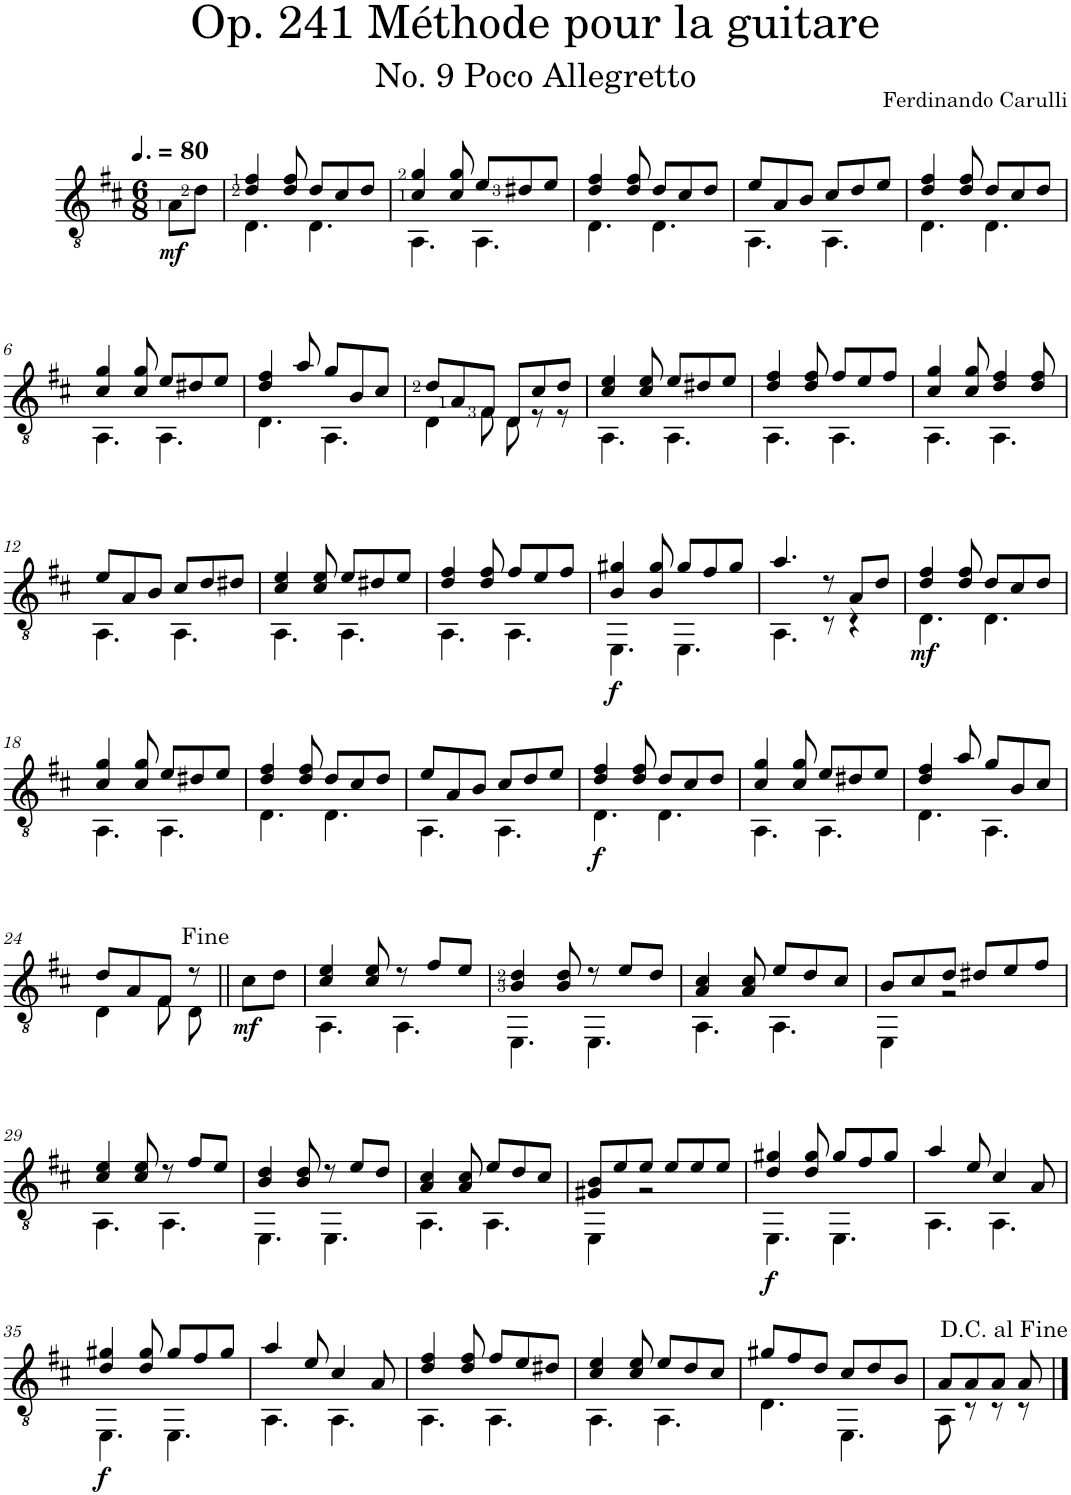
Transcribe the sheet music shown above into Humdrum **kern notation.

**kern	**dynam
*part1	*part1
*staff1	*staff1
*I"Classical Guitar	*
*clefGv2	*
*k[f#c#]	*
*D:	*
*M6/8	*
*MM120	*
=	=
!	!LO:DY:b
8A\L	mf
8d\J	.
=1	=1
*^	*
4d/ 4f#/	4.D\	.
8d/ 8f#/	.	.
8d/L	4.D\	.
8c#/	.	.
8d/J	.	.
=2	=2	=2
4c#/ 4g/	4.AA\	.
8c#/ 8g/	.	.
8e/L	4.AA\	.
8d#X/	.	.
8e/J	.	.
=3	=3	=3
4d/ 4f#/	4.D\	.
8d/ 8f#/	.	.
8d/L	4.D\	.
8c#/	.	.
8d/J	.	.
=4	=4	=4
8e/L	4.AA\	.
8A/	.	.
8B/J	.	.
8c#/L	4.AA\	.
8d/	.	.
8e/J	.	.
=5	=5	=5
4d/ 4f#/	4.D\	.
8d/ 8f#/	.	.
8d/L	4.D\	.
8c#/	.	.
8d/J	.	.
!!LO:LB:g=z	!!
=6	=6	=6
4c#/ 4g/	4.AA\	.
8c#/ 8g/	.	.
8e/L	4.AA\	.
8d#X/	.	.
8e/J	.	.
=7	=7	=7
4d/ 4f#/	4.D\	.
8a/	.	.
8g/L	4.AA\	.
8B/	.	.
8c#/J	.	.
=8	=8	=8
8d/L	4D\	.
8A/	.	.
8F#/J	8F#\	.
8D/L	8D\	.
8c#/	8r	.
8d/J	8r	.
=9	=9	=9
4c#/ 4e/	4.AA\	.
8c#/ 8e/	.	.
8e/L	4.AA\	.
8d#X/	.	.
8e/J	.	.
=10	=10	=10
4d/ 4f#/	4.AA\	.
8d/ 8f#/	.	.
8f#/L	4.AA\	.
8e/	.	.
8f#/J	.	.
=11	=11	=11
4c#/ 4g/	4.AA\	.
8c#/ 8g/	.	.
4d/ 4f#/	4.AA\	.
8d/ 8f#/	.	.
!!LO:LB:g=z	!!
=12	=12	=12
8e/L	4.AA\	.
8A/	.	.
8B/J	.	.
8c#/L	4.AA\	.
8d/	.	.
8d#X/J	.	.
=13	=13	=13
4c#/ 4e/	4.AA\	.
8c#/ 8e/	.	.
8e/L	4.AA\	.
8d#X/	.	.
8e/J	.	.
=14	=14	=14
4d/ 4f#/	4.AA\	.
8d/ 8f#/	.	.
8f#/L	4.AA\	.
8e/	.	.
8f#/J	.	.
=15	=15	=15
!	!	!LO:DY:b
4B/ 4g#X/	4.EE\	f
8B/ 8g#/	.	.
8g#/L	4.EE\	.
8f#/	.	.
8g#/J	.	.
=16	=16	=16
4.a/	4.AA\	.
8r	8r	.
8A/L	4r	.
8d/J	.	.
=17	=17	=17
!	!	!LO:DY:b
4d/ 4f#/	4.D\	mf
8d/ 8f#/	.	.
8d/L	4.D\	.
8c#/	.	.
8d/J	.	.
!!LO:LB:g=z	!!
=18	=18	=18
4c#/ 4g/	4.AA\	.
8c#/ 8g/	.	.
8e/L	4.AA\	.
8d#X/	.	.
8e/J	.	.
=19	=19	=19
4d/ 4f#/	4.D\	.
8d/ 8f#/	.	.
8d/L	4.D\	.
8c#/	.	.
8d/J	.	.
=20	=20	=20
8e/L	4.AA\	.
8A/	.	.
8B/J	.	.
8c#/L	4.AA\	.
8d/	.	.
8e/J	.	.
=21	=21	=21
!	!	!LO:DY:b
4d/ 4f#/	4.D\	f
8d/ 8f#/	.	.
8d/L	4.D\	.
8c#/	.	.
8d/J	.	.
=22	=22	=22
4c#/ 4g/	4.AA\	.
8c#/ 8g/	.	.
8e/L	4.AA\	.
8d#X/	.	.
8e/J	.	.
=23	=23	=23
4d/ 4f#/	4.D\	.
8a/	.	.
8g/L	4.AA\	.
8B/	.	.
8c#/J	.	.
!!LO:LB:g=z	!!
=24	=24	=24
8d/L	4D\	.
8A/	.	.
8F#/J	8F#\	.
8r	8D\	.
=24X1||	=24X1||	=24X1||
!	!	!LO:DY:b
*v	*v	*
8c#\L	mf
8d\J	.
=25	=25
*^	*
4c#/ 4e/	4.AA\	.
8c#/ 8e/	.	.
8r	4.AA\	.
8f#/L	.	.
8e/J	.	.
=26	=26	=26
4B/ 4d/	4.EE\	.
8B/ 8d/	.	.
8r	4.EE\	.
8e/L	.	.
8d/J	.	.
=27	=27	=27
4A/ 4c#/	4.AA\	.
8A/ 8c#/	.	.
8e/L	4.AA\	.
8d/	.	.
8c#/J	.	.
=28	=28	=28
8B/L	4EE\	.
8c#/	.	.
8d/J	2r	.
8d#X/L	.	.
8e/	.	.
8f#/J	.	.
!!LO:LB:g=z	!!
=29	=29	=29
4c#/ 4e/	4.AA\	.
8c#/ 8e/	.	.
8r	4.AA\	.
8f#/L	.	.
8e/J	.	.
=30	=30	=30
4B/ 4d/	4.EE\	.
8B/ 8d/	.	.
8r	4.EE\	.
8e/L	.	.
8d/J	.	.
=31	=31	=31
4A/ 4c#/	4.AA\	.
8A/ 8c#/	.	.
8e/L	4.AA\	.
8d/	.	.
8c#/J	.	.
=32	=32	=32
8G#X/ 8B/L	4EE\	.
8e/	.	.
8e/J	2r	.
8e/L	.	.
8e/	.	.
8e/J	.	.
=33	=33	=33
!	!	!LO:DY:b
4d/ 4g#X/	4.EE\	f
8d/ 8g#/	.	.
8g#/L	4.EE\	.
8f#/	.	.
8g#/J	.	.
=34	=34	=34
4a/	4.AA\	.
8e/	.	.
4c#/	4.AA\	.
8A/	.	.
!!LO:LB:g=z	!!
=35	=35	=35
!	!	!LO:DY:b
4d/ 4g#X/	4.EE\	f
8d/ 8g#/	.	.
8g#/L	4.EE\	.
8f#/	.	.
8g#/J	.	.
=36	=36	=36
4a/	4.AA\	.
8e/	.	.
4c#/	4.AA\	.
8A/	.	.
=37	=37	=37
4d/ 4f#/	4.AA\	.
8d/ 8f#/	.	.
8f#/L	4.AA\	.
8e/	.	.
8d#X/J	.	.
=38	=38	=38
4c#/ 4e/	4.AA\	.
8c#/ 8e/	.	.
8e/L	4.AA\	.
8d/	.	.
8c#/J	.	.
=39	=39	=39
8g#X/L	4.D\	.
8f#/	.	.
8d/J	.	.
8c#/L	4.EE\	.
8d/	.	.
8B/J	.	.
=40	=40	=40
8A/L	8AA\	.
8A/	8r	.
8A/J	8r	.
8A/	8r	.
*v	*v	*
==	==
*-	*-
